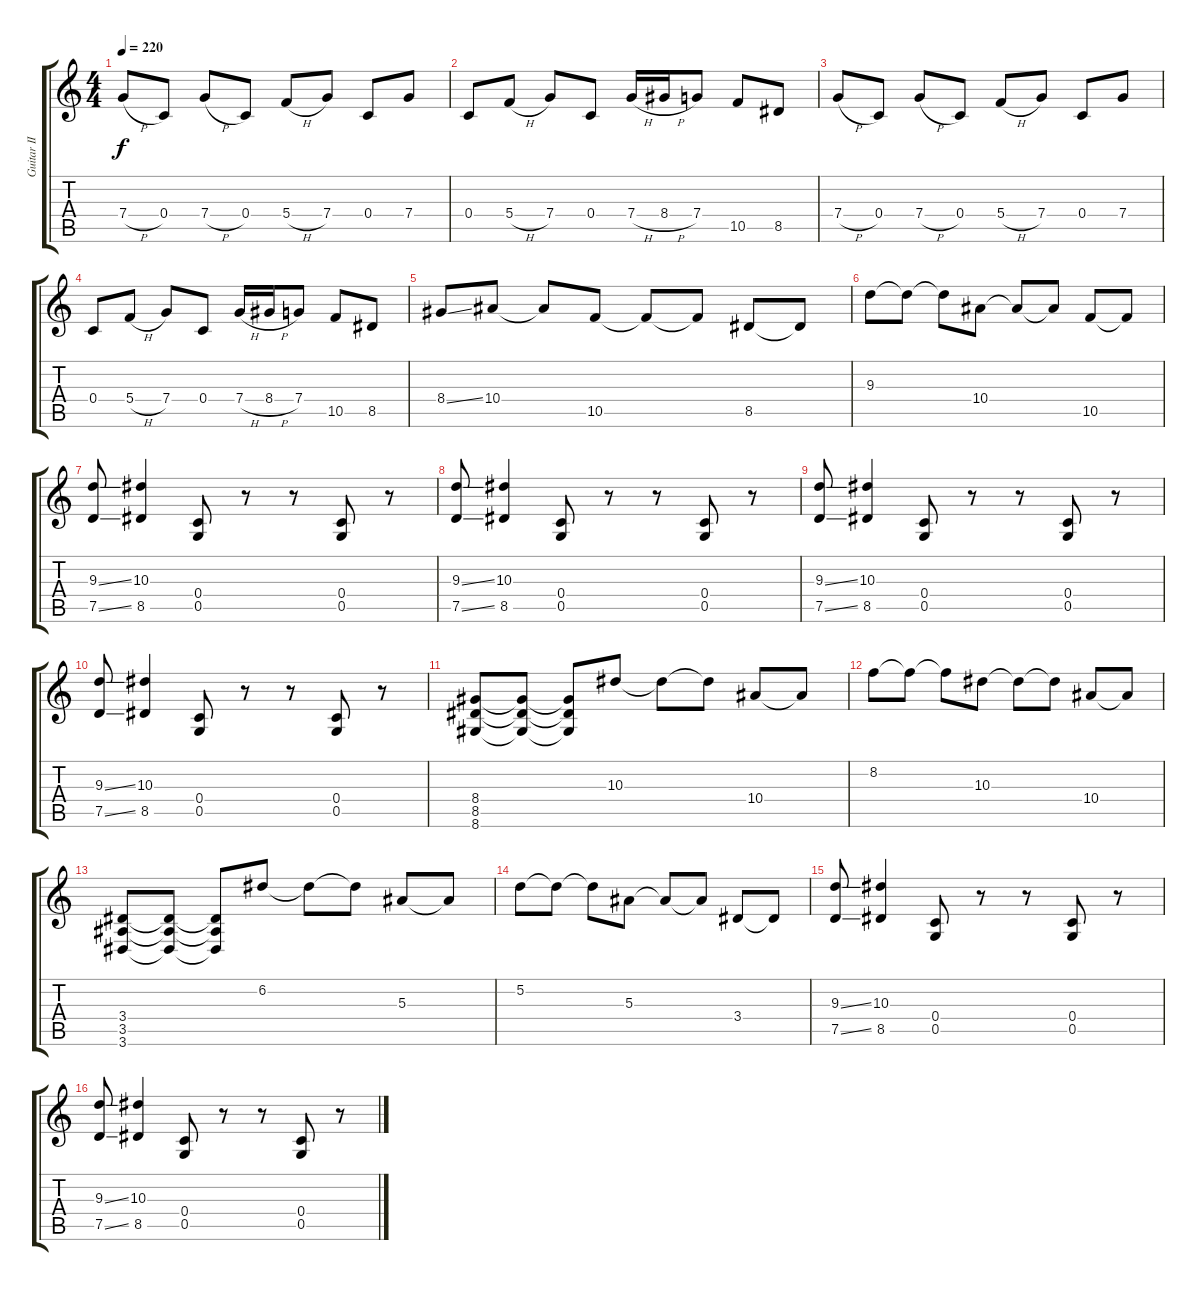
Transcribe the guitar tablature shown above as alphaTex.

\track ("Guitar II" "Guitar II") {instrument overdrivenguitar}
\staff {score tabs}
\tuning (D4 A3 F3 C3 G2 C2) {hide}
\ts (4 4)
\tempo 220
\clef g2
\ks c
7.4{h}.8{dy f} 0.4.8 7.4{h}.8 0.4.8 5.4{h}.8 7.4.8 0.4.8 7.4.8 |
0.4.8 5.4{h}.8 7.4.8 0.4.8 7.4{h}.16 8.4{h}.16 7.4.8 10.5.8 8.5.8 |
7.4{h}.8 0.4.8 7.4{h}.8 0.4.8 5.4{h}.8 7.4.8 0.4.8 7.4.8 |
0.4.8 5.4{h}.8 7.4.8 0.4.8 7.4{h}.16 8.4{h}.16 7.4.8 10.5.8 8.5.8 |
8.4{ss}.8 10.4.8 10.4{t}.8 10.5.8 10.5{t}.8 10.5{t}.8 8.5.8 8.5{t}.8 |
9.3.8 9.3{t}.8 9.3{t}.8 10.4.8 10.4{t}.8 10.4{t}.8 10.5.8 10.5{t}.8 |
(9.3{ss} 7.5{ss}).8 (10.3 8.5).4 (0.4 0.5).8 r.8 r.8 (0.4 0.5).8 r.8 |
(9.3{ss} 7.5{ss}).8 (10.3 8.5).4 (0.4 0.5).8 r.8 r.8 (0.4 0.5).8 r.8 |
(9.3{ss} 7.5{ss}).8 (10.3 8.5).4 (0.4 0.5).8 r.8 r.8 (0.4 0.5).8 r.8 |
(9.3{ss} 7.5{ss}).8 (10.3 8.5).4 (0.4 0.5).8 r.8 r.8 (0.4 0.5).8 r.8 |
(8.4 8.5 8.6).8 (8.4{t} 8.5{t} 8.6{t}).8 (8.4{t} 8.5{t} 8.6{t}).8 10.3.8 10.3{t}.8 10.3{t}.8 10.4.8 10.4{t}.8 |
8.2.8 8.2{t}.8 8.2{t}.8 10.3.8 10.3{t}.8 10.3{t}.8 10.4.8 10.4{t}.8 |
(3.4 3.5 3.6).8 (3.4{t} 3.5{t} 3.6{t}).8 (3.4{t} 3.5{t} 3.6{t}).8 6.2.8 6.2{t}.8 6.2{t}.8 5.3.8 5.3{t}.8 |
5.2.8 5.2{t}.8 5.2{t}.8 5.3.8 5.3{t}.8 5.3{t}.8 3.4.8 3.4{t}.8 |
(9.3{ss} 7.5{ss}).8 (10.3 8.5).4 (0.4 0.5).8 r.8 r.8 (0.4 0.5).8 r.8 |
(9.3{ss} 7.5{ss}).8 (10.3 8.5).4 (0.4 0.5).8 r.8 r.8 (0.4 0.5).8 r.8
